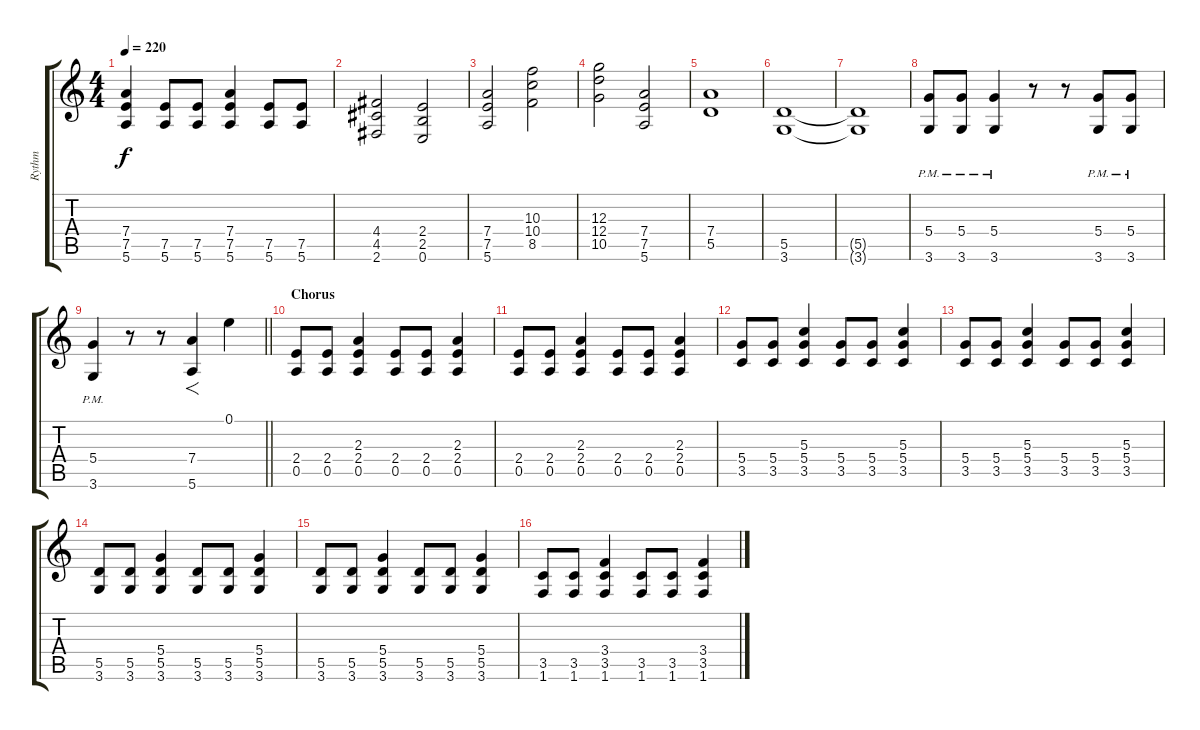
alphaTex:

\track ("Rythm" "Rythm") {instrument overdrivenguitar}
\staff {score tabs}
\tuning (E4 B3 G3 D3 A2 E2) {hide}
\ts (4 4)
\tempo 220
\clef g2
\ks c
(7.4 7.5 5.6).4{dy f} (7.5 5.6).8 (7.5 5.6).8 (7.4 7.5 5.6).4 (7.5 5.6).8 (7.5 5.6).8 |
(4.4 4.5 2.6).2 (2.4 2.5 0.6).2 |
(7.4 7.5 5.6).2 (10.3 10.4 8.5).2 |
(12.3 12.4 10.5).2 (7.4 7.5 5.6).2 |
(7.4 5.5).1 |
(5.5 3.6).1 |
(5.5{t} 3.6{t}).1 |
(5.4{pm} 3.6{pm}).8 (5.4{pm} 3.6{pm}).8 (5.4{pm} 3.6{pm}).4 r.8 r.8 (5.4{pm} 3.6{pm}).8 (5.4{pm} 3.6{pm}).8 |
\barLineRight lightlight
(5.4{pm} 3.6{pm}).4 r.8 r.8 (7.4 5.6).4{f} 0.1.4 |
\section ("" "Chorus")
(2.4 0.5).8 (2.4 0.5).8 (2.3 2.4 0.5).4 (2.4 0.5).8 (2.4 0.5).8 (2.3 2.4 0.5).4 |
(2.4 0.5).8 (2.4 0.5).8 (2.3 2.4 0.5).4 (2.4 0.5).8 (2.4 0.5).8 (2.3 2.4 0.5).4 |
(5.4 3.5).8 (5.4 3.5).8 (5.3 5.4 3.5).4 (5.4 3.5).8 (5.4 3.5).8 (5.3 5.4 3.5).4 |
(5.4 3.5).8 (5.4 3.5).8 (5.3 5.4 3.5).4 (5.4 3.5).8 (5.4 3.5).8 (5.3 5.4 3.5).4 |
(5.5 3.6).8 (5.5 3.6).8 (5.4 5.5 3.6).4 (5.5 3.6).8 (5.5 3.6).8 (5.4 5.5 3.6).4 |
(5.5 3.6).8 (5.5 3.6).8 (5.4 5.5 3.6).4 (5.5 3.6).8 (5.5 3.6).8 (5.4 5.5 3.6).4 |
(3.5 1.6).8 (3.5 1.6).8 (3.4 3.5 1.6).4 (3.5 1.6).8 (3.5 1.6).8 (3.4 3.5 1.6).4
